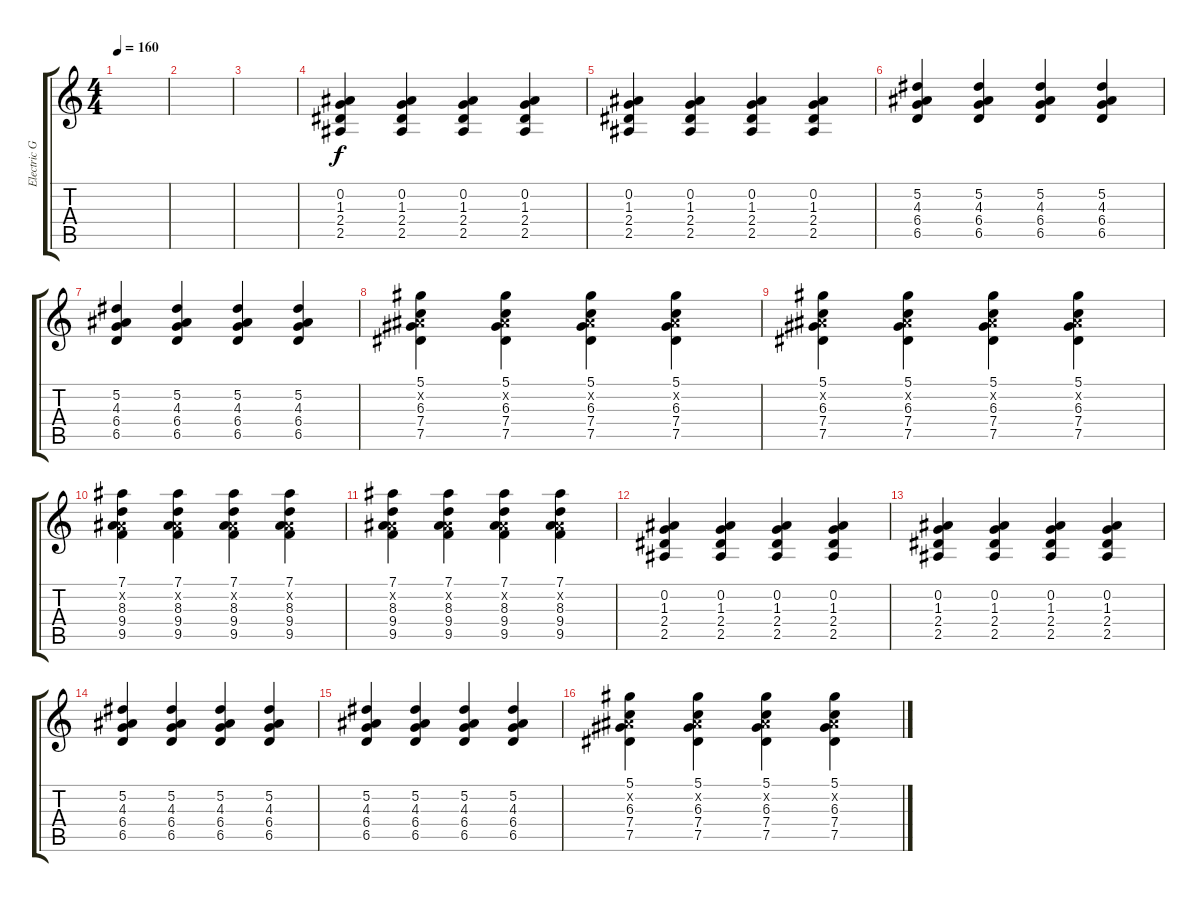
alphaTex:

\track ("Electric Guitar" "Electric G") {instrument electricguitarmuted}
\staff {score tabs}
\tuning (Eb4 Bb3 Gb3 Db3 Ab2 Eb2) {hide}
\ts (4 4)
\tempo 160
\clef g2
\ks c
|
|
|
(0.2 1.3 2.4 2.5).4 (0.2 1.3 2.4 2.5).4 (0.2 1.3 2.4 2.5).4 (0.2 1.3 2.4 2.5).4 |
(0.2 1.3 2.4 2.5).4 (0.2 1.3 2.4 2.5).4 (0.2 1.3 2.4 2.5).4 (0.2 1.3 2.4 2.5).4 |
(5.2 4.3 6.4 6.5).4 (5.2 4.3 6.4 6.5).4 (5.2 4.3 6.4 6.5).4 (5.2 4.3 6.4 6.5).4 |
(5.2 4.3 6.4 6.5).4 (5.2 4.3 6.4 6.5).4 (5.2 4.3 6.4 6.5).4 (5.2 4.3 6.4 6.5).4 |
(5.1 0.2{x} 6.3 7.4 7.5).4 (5.1 0.2{x} 6.3 7.4 7.5).4 (5.1 0.2{x} 6.3 7.4 7.5).4 (5.1 0.2{x} 6.3 7.4 7.5).4 |
(5.1 0.2{x} 6.3 7.4 7.5).4 (5.1 0.2{x} 6.3 7.4 7.5).4 (5.1 0.2{x} 6.3 7.4 7.5).4 (5.1 0.2{x} 6.3 7.4 7.5).4 |
(7.1 0.2{x} 8.3 9.4 9.5).4 (7.1 0.2{x} 8.3 9.4 9.5).4 (7.1 0.2{x} 8.3 9.4 9.5).4 (7.1 0.2{x} 8.3 9.4 9.5).4 |
(7.1 0.2{x} 8.3 9.4 9.5).4 (7.1 0.2{x} 8.3 9.4 9.5).4 (7.1 0.2{x} 8.3 9.4 9.5).4 (7.1 0.2{x} 8.3 9.4 9.5).4 |
(0.2 1.3 2.4 2.5).4 (0.2 1.3 2.4 2.5).4 (0.2 1.3 2.4 2.5).4 (0.2 1.3 2.4 2.5).4 |
(0.2 1.3 2.4 2.5).4 (0.2 1.3 2.4 2.5).4 (0.2 1.3 2.4 2.5).4 (0.2 1.3 2.4 2.5).4 |
(5.2 4.3 6.4 6.5).4 (5.2 4.3 6.4 6.5).4 (5.2 4.3 6.4 6.5).4 (5.2 4.3 6.4 6.5).4 |
(5.2 4.3 6.4 6.5).4 (5.2 4.3 6.4 6.5).4 (5.2 4.3 6.4 6.5).4 (5.2 4.3 6.4 6.5).4 |
(5.1 0.2{x} 6.3 7.4 7.5).4 (5.1 0.2{x} 6.3 7.4 7.5).4 (5.1 0.2{x} 6.3 7.4 7.5).4 (5.1 0.2{x} 6.3 7.4 7.5).4
